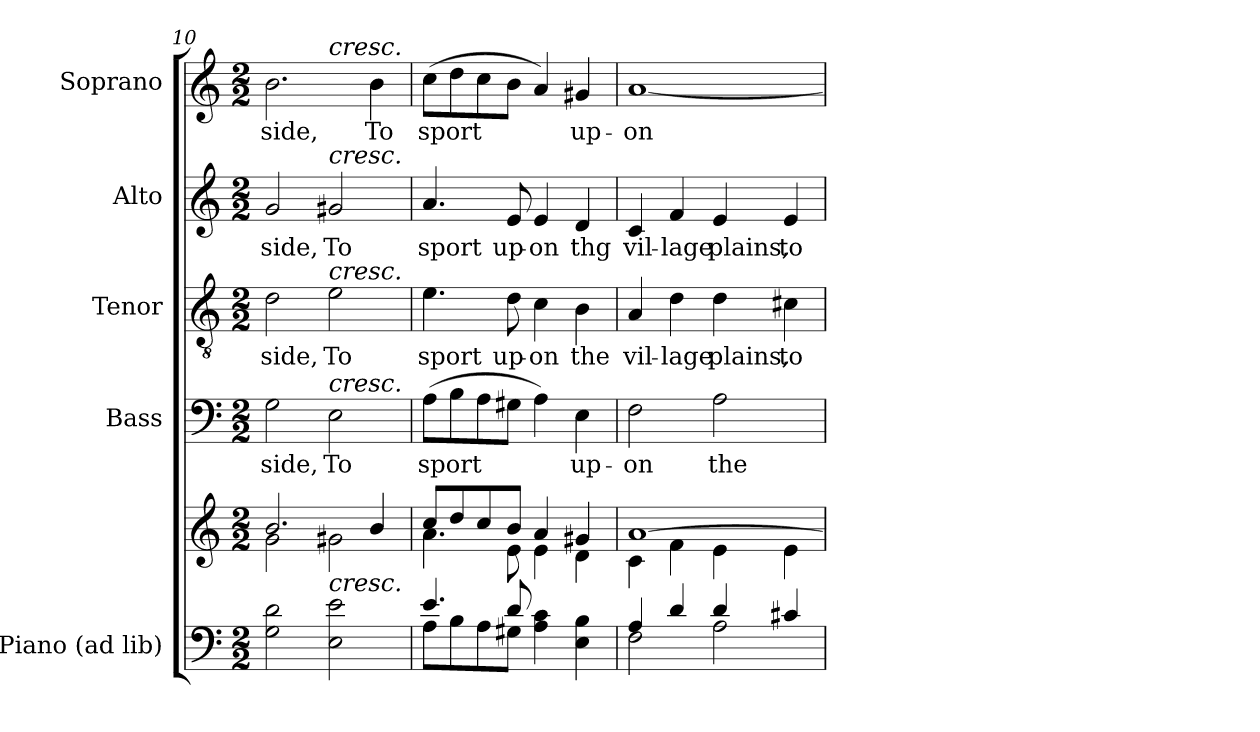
**kern	**kern	**kern	**text	**kern	**text	**kern	**text	**kern	**text
*part5	*part5	*part4	*part4	*part3	*part3	*part2	*part2	*part1	*part1
*staff6	*staff5	*staff4	*staff4	*staff3	*staff3	*staff2	*staff2	*staff1	*staff1
*I"Piano (ad lib)	*	*I"Bass	*	*I"Tenor	*	*I"Alto	*	*I"Soprano	*
*I'Pno.	*	*I'B.	*	*I'T.	*	*I'A.	*	*I'S.	*
*clefF4	*clefG2	*clefF4	*	*clefGv2	*	*clefG2	*	*clefG2	*
*	*	*	*	*ITrd7c12	*	*	*	*	*
*k[]	*k[]	*k[]	*	*k[]	*	*k[]	*	*k[]	*
*C:	*C:	*C:	*	*C:	*	*C:	*	*C:	*
*M2/2	*M2/2	*M2/2	*	*M2/2	*	*M2/2	*	*M2/2	*
=10	=10	=10	=10	=10	=10	=10	=10	=10	=10
*	*^	*	*	*	*	*	*	*	*
!	!	!	!	!LO:LY:b:color=#000000	!	!	!	!	!	!
!	!	!	!	!	!	!LO:LY:b:color=#000000	!	!	!	!
!	!	!	!	!	!	!	!	!LO:LY:b:color=#000000	!	!
!	!	!	!	!	!	!	!	!	!	!LO:LY:b:color=#000000
*	*	*	*	*	*	*	*	*	*^	*
2Gi\ 2di	2.bi/	2gi\	2Gi\	side,	2Di\	side,	2gi/	side,	2.bi\	2ryy	side,
!	!	!	!	!LO:LY:b:color=#000000	!	!	!	!	!	!	!
!	!	!	!	!	!	!LO:LY:b:color=#000000	!	!	!	!	!
!	!	!	!	!	!	!	!	!	!	!LO:TX:a:i:t=cresc.	!
!	!	!	!	!	!	!	!LO:TX:a:i:t=cresc.	!	!	!	!
!	!	!	!	!	!LO:TX:a:i:t=cresc.	!	!	!	!	!	!
!	!	!	!LO:TX:a:i:t=cresc.	!	!	!	!	!	!	!	!
!	!	!LO:TX:b:i:t=cresc.	!	!	!	!	!	!	!	!	!
!	!	!	!	!	!	!	!	!LO:LY:b:color=#000000	!	!	!
2Ei\ 2ei	.	2g#Xi\	2Ei\	To	2Ei\	To	2g#Xi/	To	.	2ryy	.
!	!	!	!	!	!	!	!	!	!	!	!LO:LY:b:color=#000000
.	4bi/	.	.	.	.	.	.	.	4bi\	.	To
*	*	*	*	*	*	*	*	*	*v	*v	*
=11	=11	=11	=11	=11	=11	=11	=11	=11	=11	=11
*^	*	*	*	*	*	*	*	*	*	*
*	*	*	*	*	*	*	*	*	*	*^	*
!	!	!	!	!	!LO:LY:b:color=#000000	!	!	!	!	!	!	!
*	*	*	*	*	*	*	*	*	*	*v	*v	*
*	*	*	*	*	*	*	*	*	*	*^	*
!	!	!	!	!	!	!	!LO:LY:b:color=#000000	!	!	!	!	!
*	*	*	*	*	*	*	*	*	*	*v	*v	*
*	*	*	*	*	*	*	*	*	*	*^	*
!	!	!	!	!	!	!	!	!	!LO:LY:b:color=#000000	!	!	!
*	*	*	*	*	*	*	*	*	*	*v	*v	*
*	*	*	*	*	*	*	*	*	*	*^	*
!	!	!	!	!	!	!	!	!	!	!	!	!LO:LY:b:color=#000000
*	*	*	*	*	*	*	*	*	*	*v	*v	*
4.ei/	8Ai\L	8cci/L	4.ai\	(8Ai\L	sport	4.Ei\	sport	4.ai/	sport	(8cci\L	sport
.	8Bi\	8ddi/	.	8Bi\	.	.	.	.	.	8ddi\	.
.	8Ai\	8cci/	.	8Ai\	.	.	.	.	.	8cci\	.
!	!	!	!	!	!	!	!LO:LY:b:color=#000000	!	!	!	!
!	!	!	!	!	!	!	!	!	!LO:LY:b:color=#000000	!	!
8di/	8G#Xi\J	8bi/J	8ei\	8G#Xi\J	.	8Di\	up-	8ei/	up-	8bi\J	.
!	!	!	!	!	!	!	!LO:LY:b:color=#000000	!	!	!	!
!	!	!	!	!	!	!	!	!	!LO:LY:b:color=#000000	!	!
2ryy	4Ai\ 4ci	4ai/	4ei\	4Ai\)	.	4Ci\	-on	4ei/	-on	4ai/)	.
!	!	!	!	!	!LO:LY:b:color=#000000	!	!	!	!	!	!
!	!	!	!	!	!	!	!LO:LY:b:color=#000000	!	!	!	!
!	!	!	!	!	!	!	!	!	!LO:LY:b:color=#000000	!	!
!	!	!	!	!	!	!	!	!	!	!	!LO:LY:b:color=#000000
.	4Ei\ 4Bi	4g#Xi/	4di\	4Ei\	up-	4BBi\	the	4di/	thg	4g#Xi/	up-
!!LO:PB:g=z
=12	=12	=12	=12	=12	=12	=12	=12	=12	=12	=12	=12
!	!	!	!	!	!LO:LY:b:color=#000000	!	!	!	!	!	!
!	!	!	!	!	!	!	!LO:LY:b:color=#000000	!	!	!	!
!	!	!	!	!	!	!	!	!	!LO:LY:b:color=#000000	!	!
!	!	!	!	!	!	!	!	!	!	!	!LO:LY:b:color=#000000
4Ai/	2Fi\	[>1ai	4ci\	2Fi\	-on	4AAi/	vil-	4ci/	vil-	[<1ai	-on
!	!	!	!	!	!	!	!LO:LY:b:color=#000000	!	!	!	!
!	!	!	!	!	!	!	!	!	!LO:LY:b:color=#000000	!	!
4di/	.	.	4fi\	.	.	4Di\	-lage	4fi/	-lage	.	.
!	!	!	!	!	!LO:LY:b:color=#000000	!	!	!	!	!	!
!	!	!	!	!	!	!	!LO:LY:b:color=#000000	!	!	!	!
!	!	!	!	!	!	!	!	!	!LO:LY:b:color=#000000	!	!
4di/	2Ai\	.	4ei\	2Ai\	the	4Di\	plains,	4ei/	plains,	.	.
!	!	!	!	!	!	!	!LO:LY:b:color=#000000	!	!	!	!
!	!	!	!	!	!	!	!	!	!LO:LY:b:color=#000000	!	!
4c#Xi/	.	.	4ei\	.	.	4C#Xi\	to	4ei/	to	.	.
*v	*v	*	*	*	*	*	*	*	*	*	*
*	*v	*v	*	*	*	*	*	*	*	*
=	=	=	=	=	=	=	=	=	=
*-	*-	*-	*-	*-	*-	*-	*-	*-	*-
